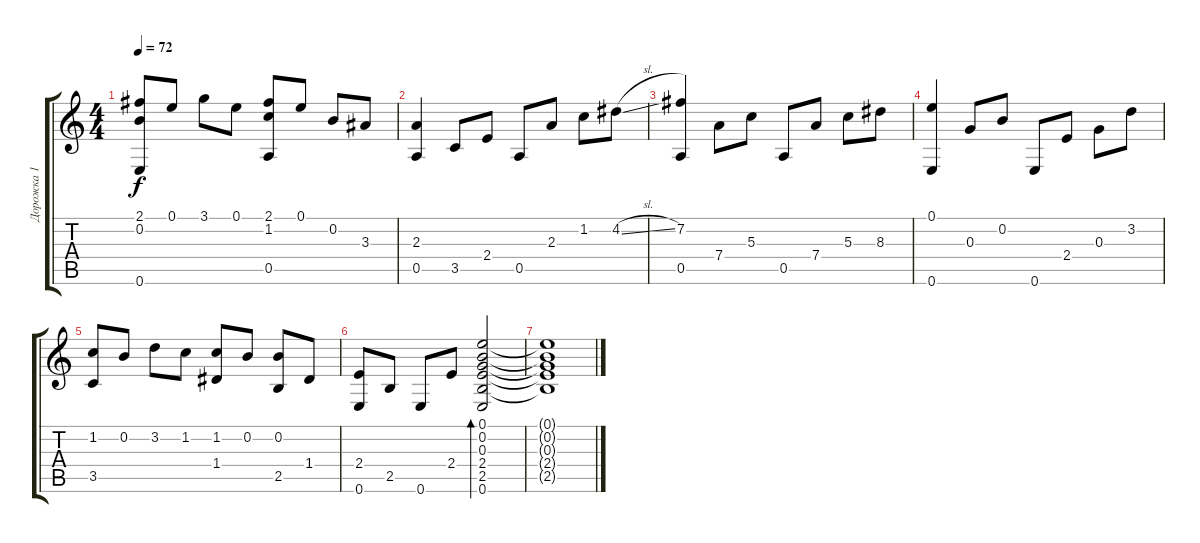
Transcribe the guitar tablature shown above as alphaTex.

\track ("Дорожка 1" "Дорожка 1") {instrument acousticguitarsteel}
\staff {score tabs}
\tuning (E4 B3 G3 D3 A2 E2) {hide}
\ts (4 4)
\tempo 72
\clef g2
\ks c
(2.1 0.2 0.6).8{dy f} 0.1.8 3.1.8 0.1.8 (2.1 1.2 0.5).8 0.1.8 0.2.8 3.3.8 |
(2.3 0.5).4 3.5.8 2.4.8 0.5.8 2.3.8 1.2.8 4.2{sl}.8 |
(7.2 0.5).4 7.4.8 5.3.8 0.5.8 7.4.8 5.3.8 8.3.8 |
(0.1 0.6).4 0.3.8 0.2.8 0.6.8 2.4.8 0.3.8 3.2.8 |
(1.2 3.5).8 0.2.8 3.2.8 1.2.8 (1.2 1.4).8 0.2.8 (0.2 2.5).8 1.4.8 |
(2.4 0.6).8 2.5.8 0.6.8 2.4.8 (0.1 0.2 0.3 2.4 2.5 0.6).2{bd 480} |
(0.1{t} 0.2{t} 0.3{t} 2.4{t} 2.5{t}).1
